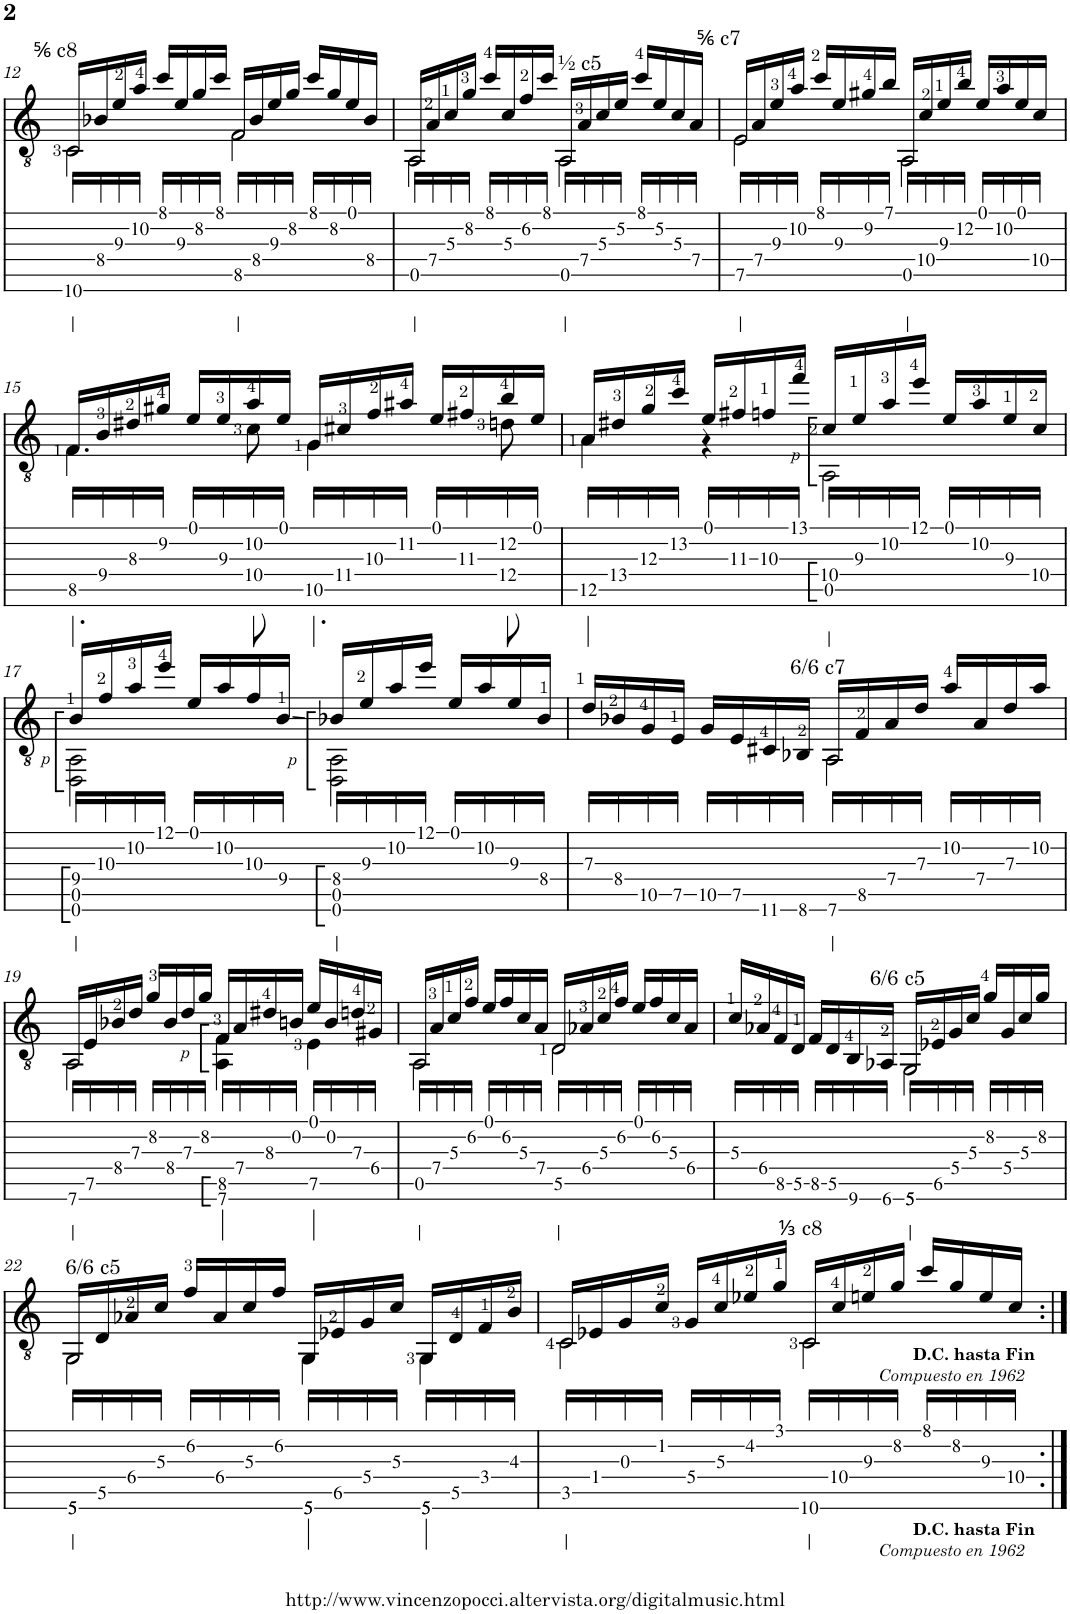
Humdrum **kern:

**kern	**kern
*part2	*part1
*staff2	*staff1
*I"Chitarra classica (Intavolatura)	*I"Classical Guitar
!!LO:PB:g=z
*	*clefGv2
*k[]	*k[]
*M4/4	*M4/4
*met(c)	*met(c)
=12	=12
!	!LO:TX:a:t=⅚ c8
!LO:N:head=open	!LO:N:head=open
*^	*^
16C/LL	2C\	16C/LL	2C\
16B-X/	.	16B-X/	.
16e/	.	16e/	.
16a/JJ	.	16a/JJ	.
16cc/LL	.	16cc/LL	.
16e/	.	16e/	.
16g/	.	16g/	.
16cc/JJ	.	16cc/JJ	.
!LO:N:head=open	!	!LO:N:head=open	!
16F/LL	2F\	16F/LL	2F\
16B-/	.	16B-/	.
16e/	.	16e/	.
16g/JJ	.	16g/JJ	.
16cc/LL	.	16cc/LL	.
16g/	.	16g/	.
16e/	.	16e/	.
16B-/JJ	.	16B-/JJ	.
=13	=13	=13	=13
!LO:N:head=open	!	!LO:N:head=open	!
16AA/LL	2AA\	16AA/LL	2AA\
16A/	.	16A/	.
16c/	.	16c/	.
16g/JJ	.	16g/JJ	.
16cc/LL	.	16cc/LL	.
16c/	.	16c/	.
16f/	.	16f/	.
16cc/JJ	.	16cc/JJ	.
!	!	!LO:TX:a:t=½ c5	!
!LO:N:head=open	!	!LO:N:head=open	!
16AA/LL	2AA\	16AA/LL	2AA\
16A/	.	16A/	.
16c/	.	16c/	.
16e/JJ	.	16e/JJ	.
16cc/LL	.	16cc/LL	.
16e/	.	16e/	.
16c/	.	16c/	.
16A/JJ	.	16A/JJ	.
=14	=14	=14	=14
!	!	!LO:TX:a:t=⅚ c7	!
!LO:N:head=open	!	!LO:N:head=open	!
16E/LL	2E\	16E/LL	2E\
16A/	.	16A/	.
16e/	.	16e/	.
16a/JJ	.	16a/JJ	.
16cc/LL	.	16cc/LL	.
16e/	.	16e/	.
16g#X/	.	16g#X/	.
16b/JJ	.	16b/JJ	.
!LO:N:head=open	!	!LO:N:head=open	!
16AA/LL	2AA\	16AA/LL	2AA\
16c/	.	16c/	.
16e/	.	16e/	.
16b/JJ	.	16b/JJ	.
16e/LL	.	16e/LL	.
16a/	.	16a/	.
16e/	.	16e/	.
16c/JJ	.	16c/JJ	.
!!LO:LB:g=z	!!
=15	=15	=15	=15
16F/LL	4.F\	16F/LL	4.F\
16B/	.	16B/	.
16d#X/	.	16d#X/	.
16g#X/JJ	.	16g#X/JJ	.
16e/LL	.	16e/LL	.
16e/	.	16e/	.
16a/	8c\	16a/	8c\
16e/JJ	.	16e/JJ	.
16G/LL	4.G\	16G/LL	4.G\
16c#X/	.	16c#X/	.
16f/	.	16f/	.
16a#X/JJ	.	16a#X/JJ	.
16e/LL	.	16e/LL	.
16f#X/	.	16f#X/	.
16b/	8dn\	16b/	8dn\
16e/JJ	.	16e/JJ	.
=16	=16	=16	=16
16A/LL	4A\	16A/LL	4A\
16d#X/	.	16d#X/	.
16g/	.	16g/	.
16cc/JJ	.	16cc/JJ	.
16e/LL	4r	16e/LL	4r
16f#X/	.	16f#X/	.
16fn/	.	16fn/	.
16ff/JJ	.	16ff/JJ	.
16c/LL	2AA\	16c/LL	2AA\
16e/	.	16e/	.
16a/	.	16a/	.
16ee/JJ	.	16ee/JJ	.
16e/LL	.	16e/LL	.
16a/	.	16a/	.
16e/	.	16e/	.
16c/JJ	.	16c/JJ	.
!!LO:LB:g=z	!!
=17	=17	=17	=17
16B/LL	2DD\ 2AA\	16B/LL	2DD\ 2AA\
16f/	.	16f/	.
16a/	.	16a/	.
16ee/JJ	.	16ee/JJ	.
16e/LL	.	16e/LL	.
16a/	.	16a/	.
16f/	.	16f/	.
16B/JJ	.	16B/JJ	.
16B-X/LL	2DD\ 2AA\	16B-X/LL	2DD\ 2AA\
16e/	.	16e/	.
16a/	.	16a/	.
16ee/JJ	.	16ee/JJ	.
16e/LL	.	16e/LL	.
16a/	.	16a/	.
16e/	.	16e/	.
16B-/JJ	.	16B-/JJ	.
=18	=18	=18	=18
16d/LL	2ryy	16d/LL	2ryy
16B-X/	.	16B-X/	.
16G/	.	16G/	.
16E/JJ	.	16E/JJ	.
16G/LL	.	16G/LL	.
16E/	.	16E/	.
16C#X/	.	16C#X/	.
16BB-X/JJ	.	16BB-X/JJ	.
!	!	!LO:TX:a:t=6/6 c7	!
!LO:N:head=open	!	!LO:N:head=open	!
16AA/LL	2AA\	16AA/LL	2AA\
16F/	.	16F/	.
16A/	.	16A/	.
16d/JJ	.	16d/JJ	.
16a/LL	.	16a/LL	.
16A/	.	16A/	.
16d/	.	16d/	.
16a/JJ	.	16a/JJ	.
!!LO:LB:g=z	!!
=19	=19	=19	=19
!LO:N:head=open	!	!LO:N:head=open	!
16AA/LL	2AA\	16AA/LL	2AA\
16E/	.	16E/	.
16B-X/	.	16B-X/	.
16d/JJ	.	16d/JJ	.
16g/LL	.	16g/LL	.
16B-/	.	16B-/	.
16d/	.	16d/	.
16g/JJ	.	16g/JJ	.
16F/LL	4AA\ 4F\	16F/LL	4AA\ 4F\
16A/	.	16A/	.
16d#X/	.	16d#X/	.
16Bn/JJ	.	16Bn/JJ	.
16e/LL	4E\	16e/LL	4E\
16B/	.	16B/	.
16dn/	.	16dn/	.
16G#X/JJ	.	16G#X/JJ	.
=20	=20	=20	=20
!LO:N:head=open	!	!LO:N:head=open	!
16AA/LL	2AA\	16AA/LL	2AA\
16A/	.	16A/	.
16c/	.	16c/	.
16f/JJ	.	16f/JJ	.
16e/LL	.	16e/LL	.
16f/	.	16f/	.
16c/	.	16c/	.
16A/JJ	.	16A/JJ	.
!LO:N:head=open	!	!LO:N:head=open	!
16D/LL	2D\	16D/LL	2D\
16A-X/	.	16A-X/	.
16c/	.	16c/	.
16f/JJ	.	16f/JJ	.
16e/LL	.	16e/LL	.
16f/	.	16f/	.
16c/	.	16c/	.
16A-/JJ	.	16A-/JJ	.
=21	=21	=21	=21
16c/LL	2ryy	16c/LL	2ryy
16A-X/	.	16A-X/	.
16F/	.	16F/	.
16D/JJ	.	16D/JJ	.
16F/LL	.	16F/LL	.
16D/	.	16D/	.
16BB/	.	16BB/	.
16AA-X/JJ	.	16AA-X/JJ	.
!	!	!LO:TX:a:t=6/6 c5	!
!LO:N:head=open	!	!LO:N:head=open	!
16GG/LL	2GG\	16GG/LL	2GG\
16E-X/	.	16E-X/	.
16G/	.	16G/	.
16c/JJ	.	16c/JJ	.
16g/LL	.	16g/LL	.
16G/	.	16G/	.
16c/	.	16c/	.
16g/JJ	.	16g/JJ	.
!!LO:LB:g=z	!!
=22	=22	=22	=22
!	!	!LO:TX:a:t=6/6 c5	!
!LO:N:head=open	!	!LO:N:head=open	!
16GG/LL	2GG\	16GG/LL	2GG\
16D/	.	16D/	.
16A-X/	.	16A-X/	.
16c/JJ	.	16c/JJ	.
16f/LL	.	16f/LL	.
16A-/	.	16A-/	.
16c/	.	16c/	.
16f/JJ	.	16f/JJ	.
16GG/LL	4GG\	16GG/LL	4GG\
16E-X/	.	16E-X/	.
16G/	.	16G/	.
16c/JJ	.	16c/JJ	.
16GG/LL	4GG\	16GG/LL	4GG\
16D/	.	16D/	.
16F/	.	16F/	.
16B/JJ	.	16B/JJ	.
=23	=23	=23	=23
!LO:N:head=open	!	!LO:N:head=open	!
16C/LL	2C\	16C/LL	2C\
16E-X/	.	16E-X/	.
16G/	.	16G/	.
16c/JJ	.	16c/JJ	.
16G/LL	.	16G/LL	.
16c/	.	16c/	.
16e-X/	.	16e-X/	.
16g/JJ	.	16g/JJ	.
!	!	!LO:TX:a:t=⅓ c8	!
!LO:N:head=open	!	!LO:N:head=open	!
16C/LL	2C\	16C/LL	2C\
16c/	.	16c/	.
!	!	!LO:TX:b:i:t=Compuesto en 1962	!
!LO:TX:b:i:t=Compuesto en 1962	!	!	!
16e/	.	16en/	.
16g/JJ	.	16g/JJ	.
!	!	!LO:TX:b:B:t=D.C. hasta Fin	!
!LO:TX:b:B:t=D.C. hasta Fin	!	!	!
16cc/LL	.	16cc/LL	.
16g/	.	16g/	.
16e/	.	16e/	.
16c/JJ	.	16c/JJ	.
*v	*v	*	*
*	*v	*v
=:|!	=:|!
*-	*-
